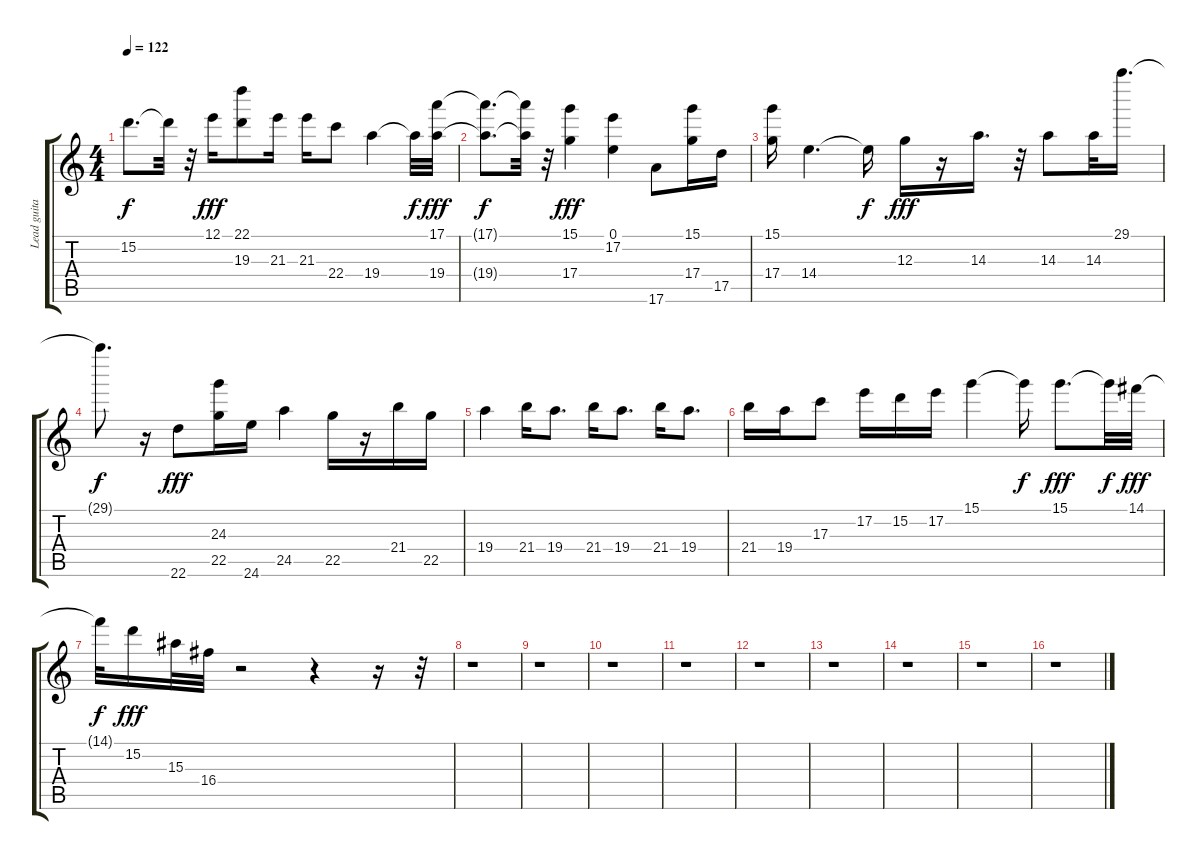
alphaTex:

\track ("Lead guitar" "Lead guita") {instrument overdrivenguitar}
\staff {score tabs}
\tuning (E4 B3 G3 D3 A2 E2) {hide}
\ts (4 4)
\tempo 122
\clef g2
\ks c
15.2{t}.8{d dy f} 15.2{t}.32 r.32 12.1.16{dy fff} (22.1 19.3).8 21.3.16 21.3.16 22.4.8 19.4.4 19.4{t}.32{dy f} (17.1 19.4).32{dy fff} |
(17.1{t} 19.4{t}).8{d dy f} (17.1{t} 19.4{t}).32 r.32 (15.1 17.4).4{dy fff} (0.1 17.2).4 17.6.8 (15.1 17.4).16 17.5.16 |
(15.1 17.4).16 14.4.4{d} 14.4{t}.16{dy f} 12.3.16{dy fff} r.16 14.3.16{d} r.32 14.3.8 14.3.32 29.1.16{d} |
29.1{t}.8{d dy f} r.16 22.6.8{dy fff} (24.3 22.5).16 24.6.16 24.5.4 22.5.16 r.16 21.4.16 22.5.16 |
19.4.4 21.4.16 19.4.8{d} 21.4.16 19.4.8{d} 21.4.16 19.4.8{d} |
21.4.16 19.4.16 17.3.8 17.2.16 15.2.16 17.2.16 15.1.4 15.1{t}.16{dy f} 15.1.8{d dy fff} 15.1{t}.32{dy f} 14.1.32{dy fff} |
14.1{t}.32{dy f} 15.2.16{dy fff} 15.3.32 16.4.32 r.2 r.4 r.16 r.32 |
r.1 |
r.1 |
r.1 |
r.1 |
r.1 |
r.1 |
r.1 |
r.1 |
r.1
